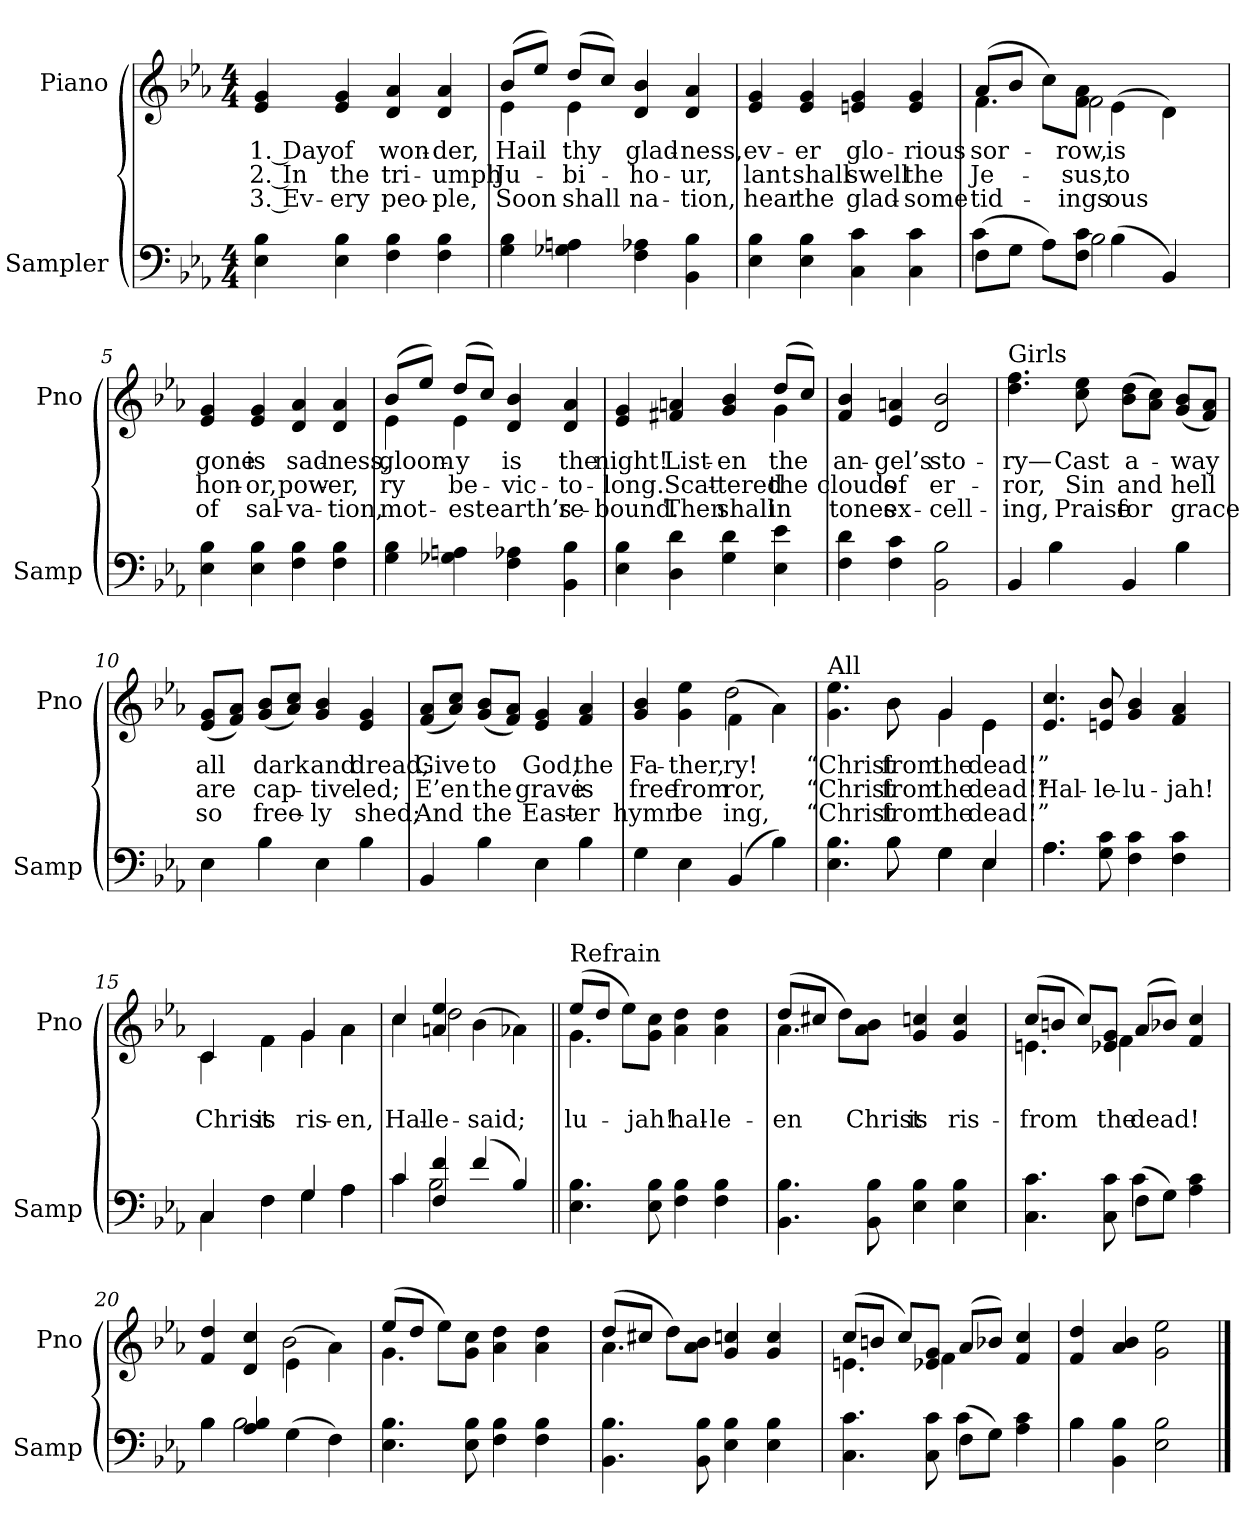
**kern	**kern	**text	**text	**text
*part2	*part1	*part1	*part1	*part1
*staff2	*staff1	*staff1	*staff1	*staff1
*I"Sampler	*I"Piano	*	*	*
*I'Samp	*I'Pno	*	*	*
*clefF4	*clefG2	*	*	*
*k[b-e-a-]	*k[b-e-a-]	*	*	*
*E-:	*E-:	*	*	*
*M4/4	*M4/4	*	*	*
=1	=1	=1	=1	=1
4E- 4B-	4e- 4g	1. Day	2. In	3. Ev-
4E- 4B-	4e- 4g	of	the	-ery
4F 4B-	4d 4a-	won-	tri-	peo-
4F 4B-	4d 4a-	-der,	-umph	-ple,
=2	=2	=2	=2	=2
*	*^	*	*	*
4G 4B-	(8b-/L	4e-	Hail	Ju-	Soon
.	8ee-/J)	.	.	.	.
4G-X 4An	(8dd/L	4e-	thy	-bi-	shall
.	8cc/J)	.	.	.	.
4F 4A-X	4d 4b-	2ryy	glad-	ho-	na-
4BB- 4B-	4d 4a-	.	-ness,	-ur,	-tion,
*	*v	*v	*	*	*
=3	=3	=3	=3	=3
4E- 4B-	4e- 4g	ev-	-lant	hear
4E- 4B-	4e- 4g	-er	shall	the
4C 4c	4en 4g	glo-	swell	glad-
4C 4c	4e 4g	-rious	the	-some
=4	=4	=4	=4	=4
*^	*^	*	*	*
(8F\L	4c	(8a-/L	4.f	sor-	Je-	tid-
8G\J	.	8b-/J	.	.	.	.
8A-\L)	8ryy	8cc\L)	.	.	.	.
8F\ 8c\J	2B-	8f\ 8a-\J	2f	-row,	-sus,	-ings
(4B-\	.	(4e-\	.	is	-to	-ous
4BB-/)	.	4d\)	.	.	.	.
.	8ryy	.	8ryy	.	.	.
*v	*v	*	*	*	*	*
*	*v	*v	*	*	*
=5	=5	=5	=5	=5
4E- 4B-	4e- 4g	gone	hon-	of
4E- 4B-	4e- 4g	is	-or,	sal-
4F 4B-	4d 4a-	sad-	pow-	-va-
4F 4B-	4d 4a-	-ness,	-er,	-tion,
=6	=6	=6	=6	=6
*	*^	*	*	*
4G 4B-	(8b-/L	4e-	gloom-	-ry	-mot-
.	8ee-/J)	.	.	.	.
4G-X 4An	(8dd/L	4e-	-y	be-	-est
.	8cc/J)	.	.	.	.
4F 4A-X	4d 4b-	2ryy	is	vic-	earth’s
4BB- 4B-	4d 4a-	.	the	-to-	re-
=7	=7	=7	=7	=7	=7
4E- 4B-	4e- 4g	2.ryy	night!	-long.	bound.
4D 4d	4f#X 4an	.	List-	Scat-	Then
4G 4d	4g 4b-	.	-en	-tered	shall
4E- 4e-	(8dd/L	4g	the	the	in
.	8cc/J)	.	.	.	.
*	*v	*v	*	*	*
=8	=8	=8	=8	=8
4F 4d	4f 4b-	an-	clouds	tones
4F 4c	4e- 4an	-gel’s	of	ex-
2BB- 2B-	2d 2b-	sto-	er-	-cell-
=9	=9	=9	=9	=9
!	!LO:TX:t=Girls	!	!	!
4BB-	4.dd 4.ff	-ry—	-ror,	-ing,
4B-	.	.	.	.
.	8cc 8ee-	Cast	Sin	Praise
4BB-	(8b-\ 8dd\L	a-	and	for
.	8a-\ 8cc\J)	.	.	.
4B-	(8g/ 8b-/L	-way	hell	grace
.	8f/ 8a-/J)	.	.	.
=10	=10	=10	=10	=10
4E-	(8e-/ 8g/L	all	are	so
.	8f/ 8a-/J)	.	.	.
4B-	(8g/ 8b-/L	dark	cap-	free-
.	8a-/ 8cc/J)	.	.	.
4E-	4g 4b-	and	-tive	-ly
4B-	4e- 4g	dread;	led;	shed;
=11	=11	=11	=11	=11
4BB-	(8f/ 8a-/L	Give	E’en	And
.	8a-/ 8cc/J)	.	.	.
4B-	(8g/ 8b-/L	to	the	the
.	8f/ 8a-/J)	.	.	.
4E-	4e- 4g	God,	grave	East-
4B-	4f 4a-	the	is	-er
=12	=12	=12	=12	=12
*	*^	*	*	*
4G	4g 4b-	2ryy	Fa-	free	hymn
4E-	4g 4ee-	.	-ther,	from	be
(4BB-	(4f\	2dd	-ry!	-ror,	-ing,
4B-)	4a-\)	.	.	.	.
=13	=13	=13	=13	=13	=13
*^	*	*	*	*	*
!	!	!LO:TX:t=All	!	!	!	!
4.E- 4.B-	4.ryy	4.g 4.ee-	4.ryy	“Christ	“Christ	“Christ
8B-\	8B-	8b-\	8b-	from	from	from
4G\	4G	4g/	4g	the	the	the
4E-/	4E-	4e-\	4e-	dead!”	dead!”	dead!”
*	*	*v	*v	*	*	*
=14	=14	=14	=14	=14	=14
4.A-\	4.A-	4.e- 4.cc	.	Hal-	.
8G 8c	2ryy	8en 8b-	.	-le-	.
4F 4c	.	4g 4b-	.	-lu-	.
4F 4c	.	4f 4a-	.	-jah!	.
.	8ryy	.	.	.	.
=15	=15	=15	=15	=15	=15
*	*	*^	*	*	*
4C/	4C	4c/	4c	.	Christ	.
4F\	4F	4f\	4f	.	is	.
4G/	4G	4g/	4g	.	ris-	.
4A-\	4A-	4a-\	4a-	.	-en,	.
=16	=16	=16	=16	=16	=16	=16
4c/	4c	4cc/	4cc	.	Hal-	.
4F 4f	2B-	4an 4ee-	2dd	.	-le-	.
(4f/	.	(4b-\	.	.	said;	.
4B-/)	4ryy	4a-X\)	4ryy	.	.	.
=17||	=17||	=17||	=17||	=17||	=17||	=17||
!	!	!LO:TX:t=Refrain	!	!	!	!
*v	*v	*	*	*	*	*
4.E- 4.B-	(8ee-/L	4.g	.	-lu-	.
.	8dd/J	.	.	.	.
.	8ee-\L)	.	.	.	.
8E- 8B-	8g\ 8cc\J	2ryy	.	-jah!	.
4F 4B-	4a- 4dd	.	.	hal-	.
4F 4B-	4a- 4dd	.	.	-le-	.
.	.	8ryy	.	.	.
=18	=18	=18	=18	=18	=18
4.BB- 4.B-	(8dd/L	4.a-	.	-en	.
.	8cc#X/J	.	.	.	.
.	8dd\L)	.	.	.	.
8BB- 8B-	8a-\ 8b-\J	2ryy	.	Christ	.
4E- 4B-	4g 4ccn	.	.	is	.
4E- 4B-	4g 4cc	.	.	ris-	.
.	.	8ryy	.	.	.
=19	=19	=19	=19	=19	=19
*^	*	*	*	*	*
4.C 4.c	2ryy	(8cc/L	4.en	.	from	.
.	.	8bn/J	.	.	.	.
.	.	8cc/L)	.	.	.	.
8C 8c	.	8e-/ 8g/J	4f	.	the	.
(8F\L	4c	(8a-/L	.	.	dead!	.
8G\J)	.	8b-X/J)	4.ryy	.	.	.
4A- 4c	4ryy	4f 4cc	.	.	.	.
=20	=20	=20	=20	=20	=20	=20
4B-\	4B-	4f 4dd	2ryy	.	.	.
4A- 4B-	2B-	4d 4cc	.	.	.	.
(4G\	.	(4e-\	2b-	.	.	.
4F\)	4ryy	4a-\)	.	.	.	.
*v	*v	*	*	*	*	*
=21	=21	=21	=21	=21	=21
4.E- 4.B-	(8ee-/L	4.g	.	.	.
.	8dd/J	.	.	.	.
.	8ee-\L)	.	.	.	.
8E- 8B-	8g\ 8cc\J	2ryy	.	.	.
4F 4B-	4a- 4dd	.	.	.	.
4F 4B-	4a- 4dd	.	.	.	.
.	.	8ryy	.	.	.
=22	=22	=22	=22	=22	=22
4.BB- 4.B-	(8dd/L	4.a-	.	.	.
.	8cc#X/J	.	.	.	.
.	8dd\L)	.	.	.	.
8BB- 8B-	8a-\ 8b-\J	2ryy	.	.	.
4E- 4B-	4g 4ccn	.	.	.	.
4E- 4B-	4g 4cc	.	.	.	.
.	.	8ryy	.	.	.
=23	=23	=23	=23	=23	=23
*^	*	*	*	*	*
4.C 4.c	2ryy	(8cc/L	4.en	.	.	.
.	.	8bn/J	.	.	.	.
.	.	8cc/L)	.	.	.	.
8C 8c	.	8e-/ 8g/J	4f	.	.	.
(8F\L	4c	(8a-/L	.	.	.	.
8G\J)	.	8b-X/J)	4.ryy	.	.	.
4A- 4c	4ryy	4f 4cc	.	.	.	.
*	*	*v	*v	*	*	*
=24	=24	=24	=24	=24	=24
4B-\	4B-	4f 4dd	.	.	.
4BB- 4B-	2.ryy	4a- 4b-	.	.	.
2E- 2B-	.	2g 2ee-	.	.	.
*v	*v	*	*	*	*
==	==	==	==	==
*-	*-	*-	*-	*-
